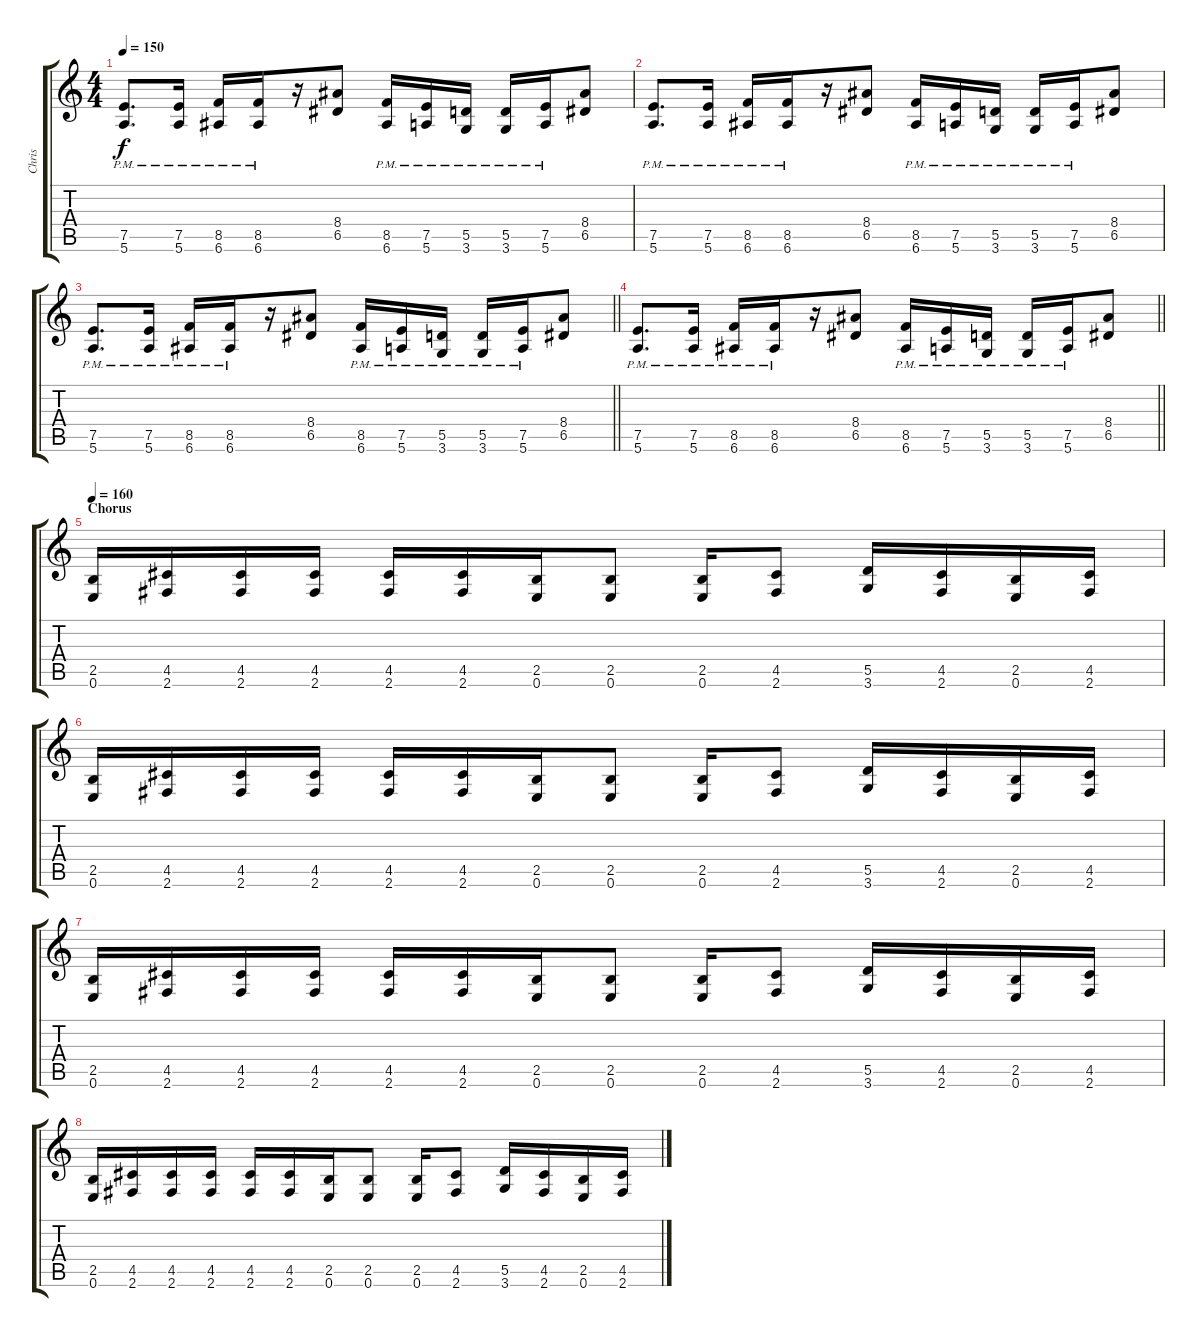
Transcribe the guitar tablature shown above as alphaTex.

\track ("Chris" "Chris") {instrument distortionguitar}
\staff {score tabs}
\tuning (E4 B3 G3 D3 A2 E2) {hide}
\ts (4 4)
\tempo 150
\clef g2
\ks c
(7.5{pm} 5.6{pm}).8{d dy f} (7.5{pm} 5.6{pm}).16 (8.5{pm} 6.6{pm}).16 (8.5{pm} 6.6{pm}).16 r.16 (8.4 6.5).8 (8.5{pm} 6.6{pm}).16 (7.5{pm} 5.6{pm}).16 (5.5{pm} 3.6{pm}).16 (5.5{pm} 3.6{pm}).16 (7.5{pm} 5.6{pm}).16 (8.4 6.5).8 |
(7.5{pm} 5.6{pm}).8{d} (7.5{pm} 5.6{pm}).16 (8.5{pm} 6.6{pm}).16 (8.5{pm} 6.6{pm}).16 r.16 (8.4 6.5).8 (8.5{pm} 6.6{pm}).16 (7.5{pm} 5.6{pm}).16 (5.5{pm} 3.6{pm}).16 (5.5{pm} 3.6{pm}).16 (7.5{pm} 5.6{pm}).16 (8.4 6.5).8 |
\barLineRight lightlight
(7.5{pm} 5.6{pm}).8{d} (7.5{pm} 5.6{pm}).16 (8.5{pm} 6.6{pm}).16 (8.5{pm} 6.6{pm}).16 r.16 (8.4 6.5).8 (8.5{pm} 6.6{pm}).16 (7.5{pm} 5.6{pm}).16 (5.5{pm} 3.6{pm}).16 (5.5{pm} 3.6{pm}).16 (7.5{pm} 5.6{pm}).16 (8.4 6.5).8 |
\barLineRight lightlight
(7.5{pm} 5.6{pm}).8{d} (7.5{pm} 5.6{pm}).16 (8.5{pm} 6.6{pm}).16 (8.5{pm} 6.6{pm}).16 r.16 (8.4 6.5).8 (8.5{pm} 6.6{pm}).16 (7.5{pm} 5.6{pm}).16 (5.5{pm} 3.6{pm}).16 (5.5{pm} 3.6{pm}).16 (7.5{pm} 5.6{pm}).16 (8.4 6.5).8 |
\section ("" "Chorus")
\tempo 160
(2.5 0.6).16 (4.5 2.6).16 (4.5 2.6).16 (4.5 2.6).16 (4.5 2.6).16 (4.5 2.6).16 (2.5 0.6).16 (2.5 0.6).8 (2.5 0.6).16 (4.5 2.6).8 (5.5 3.6).16 (4.5 2.6).16 (2.5 0.6).16 (4.5 2.6).16 |
(2.5 0.6).16 (4.5 2.6).16 (4.5 2.6).16 (4.5 2.6).16 (4.5 2.6).16 (4.5 2.6).16 (2.5 0.6).16 (2.5 0.6).8 (2.5 0.6).16 (4.5 2.6).8 (5.5 3.6).16 (4.5 2.6).16 (2.5 0.6).16 (4.5 2.6).16 |
(2.5 0.6).16 (4.5 2.6).16 (4.5 2.6).16 (4.5 2.6).16 (4.5 2.6).16 (4.5 2.6).16 (2.5 0.6).16 (2.5 0.6).8 (2.5 0.6).16 (4.5 2.6).8 (5.5 3.6).16 (4.5 2.6).16 (2.5 0.6).16 (4.5 2.6).16 |
(2.5 0.6).16 (4.5 2.6).16 (4.5 2.6).16 (4.5 2.6).16 (4.5 2.6).16 (4.5 2.6).16 (2.5 0.6).16 (2.5 0.6).8 (2.5 0.6).16 (4.5 2.6).8 (5.5 3.6).16 (4.5 2.6).16 (2.5 0.6).16 (4.5 2.6).16
